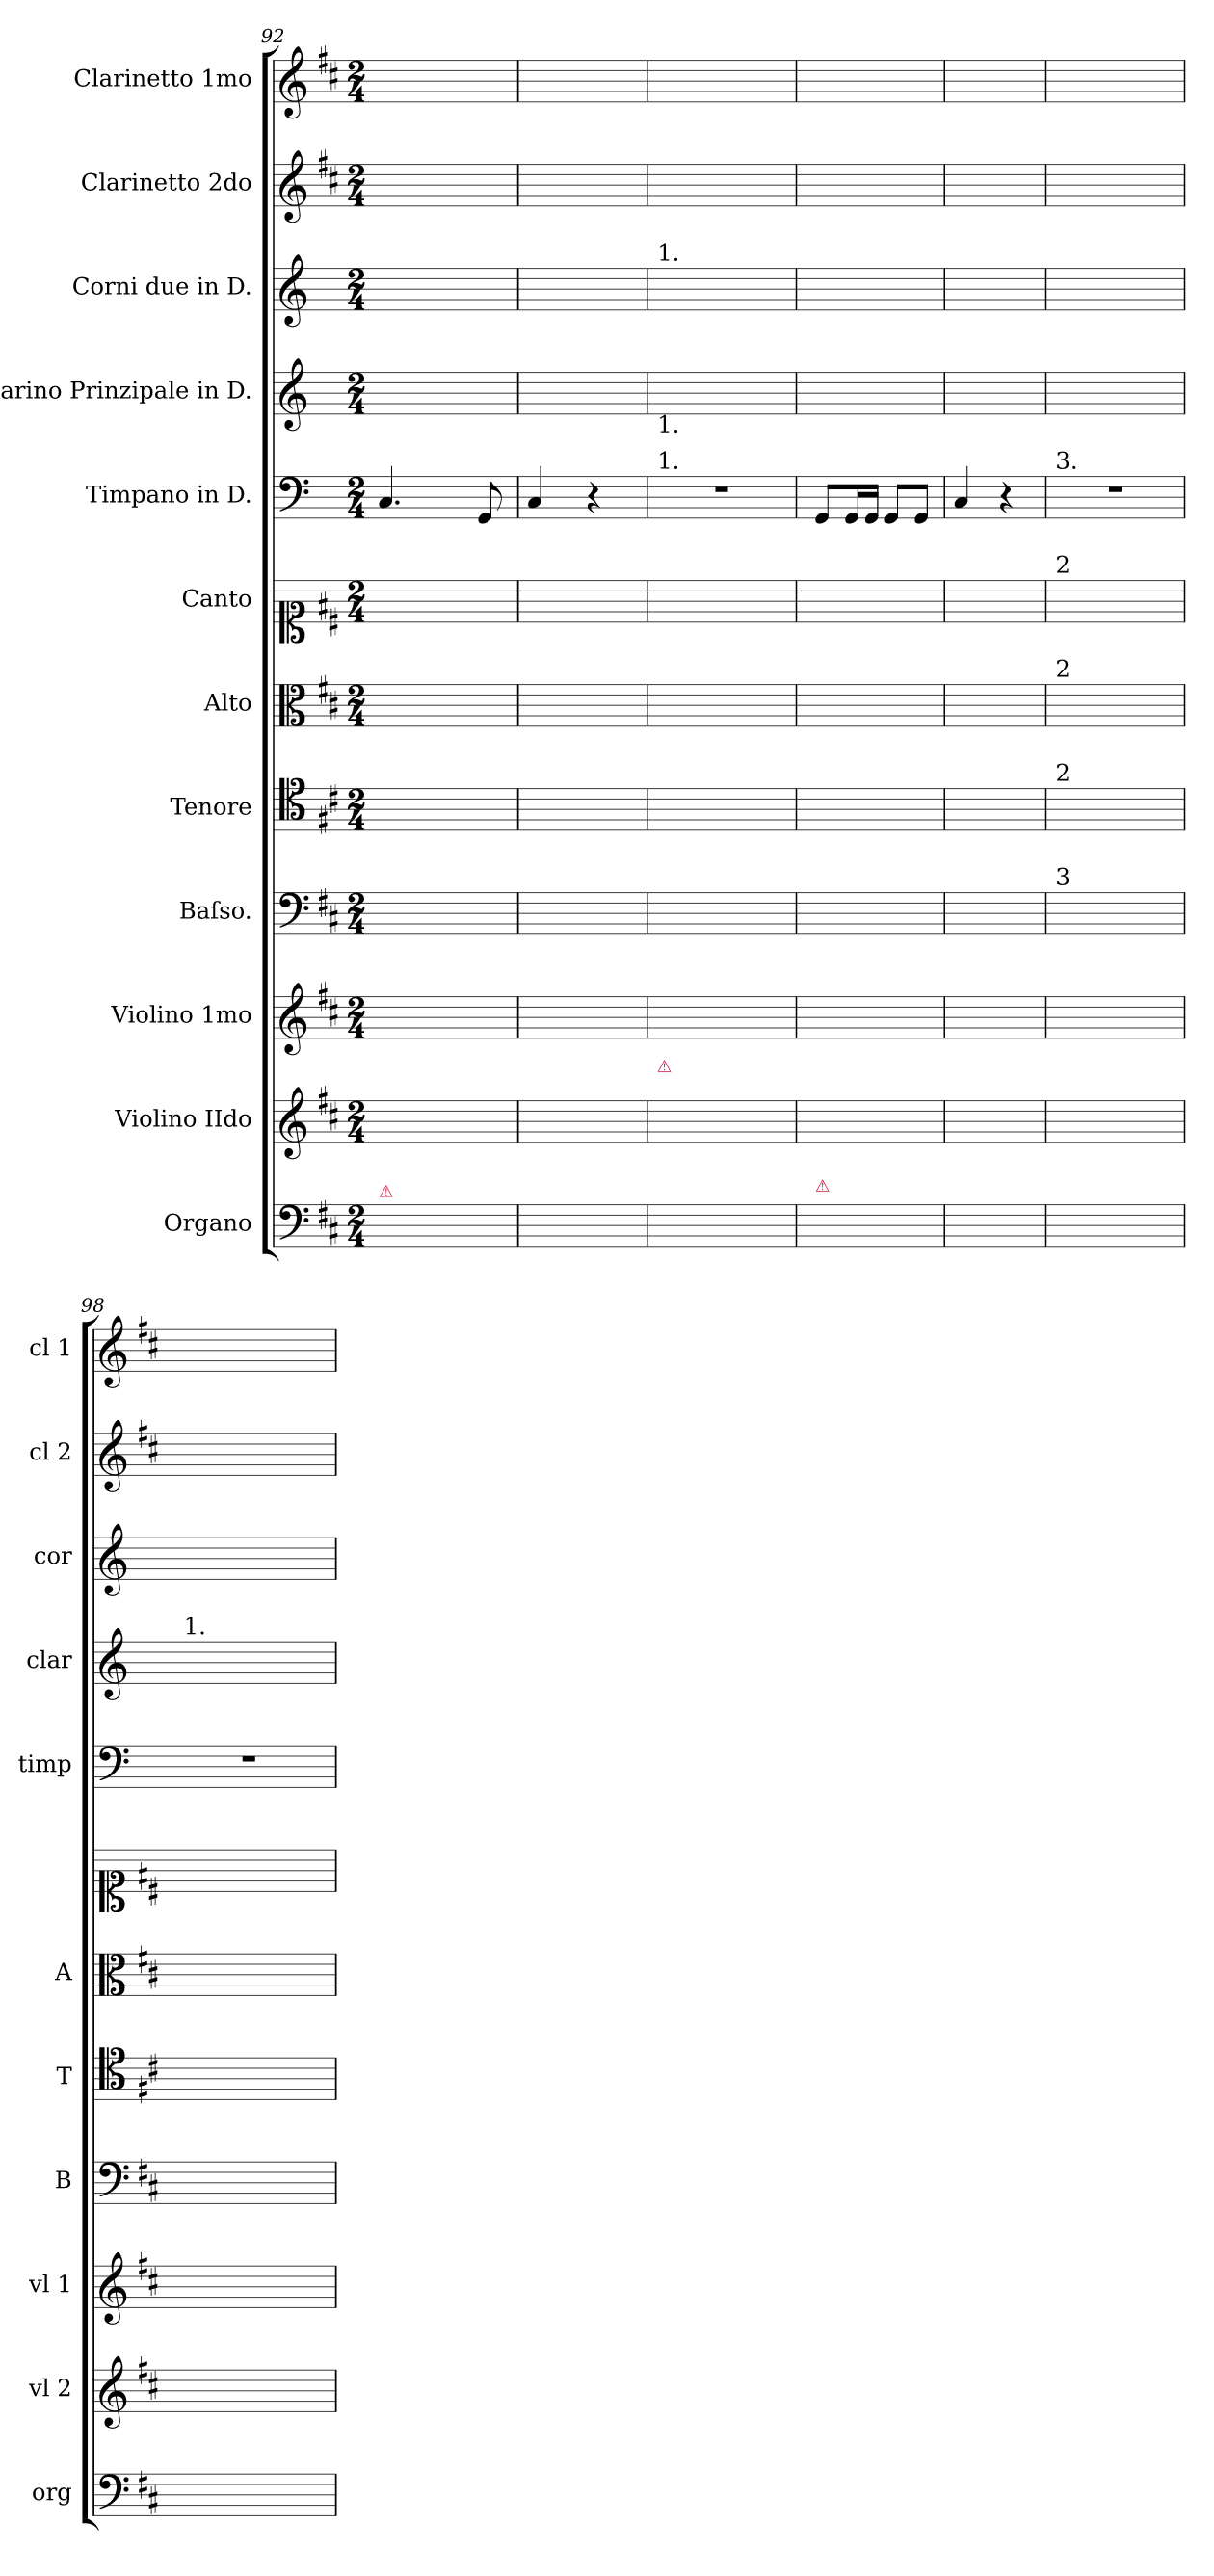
**kern	**kern	**kern	**kern	**kern	**kern	**kern	**kern	**kern	**kern	**kern	**kern
*part12	*part11	*part10	*part9	*part8	*part7	*part6	*part5	*part4	*part3	*part2	*part1
*staff12	*staff11	*staff10	*staff9	*staff8	*staff7	*staff6	*staff5	*staff4	*staff3	*staff2	*staff1
*I"Organo	*I"Violino IIdo	*I"Violino 1mo	*I"Baſso.	*I"Tenore	*I"Alto	*I"Canto	*I"Timpano in D.	*I"Clarino Prinzipale in D.	*I"Corni due in D.	*I"Clarinetto 2do	*I"Clarinetto 1mo
*I'org	*I'vl 2	*I'vl 1	*I'B	*I'T	*I'A	*	*I'timp	*I'clar	*I'cor	*I'cl 2	*I'cl 1
*clefF4	*clefG2	*clefG2	*clefF4	*clefC4	*clefC3	*clefC1	*clefF4	*clefG2	*clefG2	*clefG2	*clefG2
*	*	*	*	*	*	*	*	*ITrd-1c-2	*ITrd6c10	*	*
*k[f#c#]	*k[f#c#]	*k[f#c#]	*k[f#c#]	*k[f#c#]	*k[f#c#]	*k[f#c#]	*k[]	*k[f#c#]	*k[f#c#]	*k[f#c#]	*k[f#c#]
*D:	*D:	*D:	*D:	*D:	*D:	*D:	*	*	*	*D:	*D:
*M2/4	*M2/4	*M2/4	*M2/4	*M2/4	*M2/4	*M2/4	*M2/4	*M2/4	*M2/4	*M2/4	*M2/4
=92	=92	=92	=92	=92	=92	=92	=92	=92	=92	=92	=92
*	*	*	*	*	*	*	*	*	*^	*	*
!LO:TX:a:color=crimson:t=⚠	!	!	!	!	!	!	!	!	!	!	!	!
8D\Lyy	4.f#/yy	4.dd\yy	8D\Lyy	4A\yy	4.f#\yy	4.dd\yy	4.C/	8dyy/ 8ddyy/L	4.d/yy	4.F#\yy	4.f#/yy	4.dd\yy
8F#\yy	.	.	8F#\yy	.	.	.	.	16dyy/ 16ddyy/L	.	.	.	.
.	.	.	.	.	.	.	.	16dyy/ 16ddyy/JJ	.	.	.	.
8A\yy	.	.	8A\Jyy	4A\yy	.	.	.	8dyy/ 8ddyy/L	.	.	.	.
8AA/Jyy	16g/LLyy	(16ee\LLyy	8AA/yy	.	(16g\LLyy	(16ee\LLyy	8GG/	8Ayy/ 8ayy/J	8e/yy	8A\yy	(16g/LLyy	(16ee\LLyy
.	16e/JJyy	16cc#\JJyy)	.	.	16e\JJyy)	16cc#\JJyy)	.	.	.	.	16e/JJyy)	16cc#\JJyy)
=93	=93	=93	=93	=93	=93	=93	=93	=93	=93	=93	=93	=93
4D\yy	8f#/Lyy	8dd\Lyy	4D\yy	4A\yy	(8f#\Lyy	8dd\Lyy	4C/	4dyy/ 4ddyy/	4d/yy	4F#\yy	8f#/Lyy	8dd\Lyy
.	8g/yy	8bb\yy	.	.	8g\Jyy	8bb\yy	.	.	.	.	8g/yy	8bb\yy
4ryy	8f#/yy	8aa\yy	4ryy	4ryy	8f#\Lyy	8aa\yy	4r	4ryy	4ryy	4ryy	8f#/yy	8aa\yy
.	8e/Jyy	8gg\Jyy	.	.	8e\Jyy)	8gg\Jyy	.	.	.	.	8e/Jyy	8gg\Jyy
*	*	*	*	*	*	*	*	*	*v	*v	*	*
=94	=94	=94	=94	=94	=94	=94	=94	=94	=94	=94	=94
!	!	!	!	!	!	!	!	!	!LO:TX:a:t=1.	!	!
!	!	!	!	!	!	!	!	!LO:TX:b:t=1.	!	!	!
!	!	!	!	!	!	!	!LO:TX:a:t=1.	!	!	!	!
!	!LO:TX:a:color=crimson:t=⚠	!	!	!	!	!	!	!	!	!	!
4ryy	8d/Lyy	4ff#\yy	4ryy	4ryy	(8d\Lyy	4ff#\yy	2r	2ryy	2ryy	4d/yy	4ff#\yy
.	8dd\Jyy	.	.	.	8dd\Jyy	.	.	.	.	.	.
8ryy	16cc#\LLyy	(16ee\LLyy	8ryy	8ryy	16cc#\LLyy	16ee\LLyy	.	.	.	4ryy	4ryy
.	16b\yy	16dd\yy	.	.	16b\yy	(16dd\yy	.	.	.	.	.
8G\yy	16a\yy	16cc#\yy	8G\yy	8B\yy	16a\yy	16cc#\yy)	.	.	.	.	.
.	16g\JJyy	16b\JJyy)	.	.	16g\JJyy)	16b\JJyy	.	.	.	.	.
=95	=95	=95	=95	=95	=95	=95	=95	=95	=95	=95	=95
*	*	*	*	*	*	*	*	*	*^	*	*
!LO:TX:a:color=crimson:t=⚠	!	!	!	!	!	!	!	!	!	!	!	!
8A\Lyy	4f#/yy	4a/yy	4A\yy	2A\yy	(4f#\yy	(4a\yy	8GG/L	8Ayy/ 8ayy/L	4a/yy	4f#\yy	4ff#X\yy	4aa\yy
8A\yy	.	.	.	.	.	.	16GG/L	16Ayy/ 16ayy/L	.	.	.	.
.	.	.	.	.	.	.	16GG/JJ	16Ayy/ 16ayy/JJ	.	.	.	.
8AA\yy	4e/yy	4g/yy	4AA/yy	.	4e\yy)	4g\yy)	8GG/L	8Ayy/ 8ayy/L	4g/yy	4e\yy	4ee\yy	4gg\yy
8AA\Jyy	.	.	.	.	.	.	8GG/J	8Ayy/ 8ayy/J	.	.	.	.
=96	=96	=96	=96	=96	=96	=96	=96	=96	=96	=96	=96	=96
4D\yy	4d/yy	4f#/yy	4D/yy	4A\yy	4d\yy	4f#/yy	4C/	4dyy/ 4ddyy/	4f#/yy	4d\yy	4dd\yy	4ff#\yy
4ryy	4ryy	4ryy	4ryy	4ryy	4ryy	4ryy	4r	4ryy	4ryy	4ryy	4ryy	4ryy
=97	=97	=97	=97	=97	=97	=97	=97	=97	=97	=97	=97	=97
!	!	!	!	!	!	!	!	!	!LO:TX:a:t=3.	!	!	!
!	!	!	!	!	!	!	!LO:TX:a:t=3.	!	!	!	!	!
!	!	!	!	!	!	!LO:TX:a:t=2	!	!	!	!	!	!
!	!	!	!	!	!LO:TX:a:t=2	!	!	!	!	!	!	!
!	!	!	!	!LO:TX:a:t=2	!	!	!	!	!	!	!	!
!	!	!	!LO:TX:a:t=3	!	!	!	!	!	!	!	!	!
*	*	*	*	*	*	*	*	*	*v	*v	*	*
2ryy	4ryy	4ryy	2ryy	2ryy	2ryy	2ryy	2r	8Ayy/ 8ayy/L	2ryy	4ryy	4ryy
.	.	.	.	.	.	.	.	16Ayy/ 16ayy/L	.	.	.
.	.	.	.	.	.	.	.	16Ayy/ 16ayy/JJ	.	.	.
.	8ryy	8ryy	.	.	.	.	.	4Ayy/ 4ayy/	.	8ryy	8ryy
.	8a/yy	8dd\yy	.	.	.	.	.	.	.	8dd\yy	8ff#\yy
=98	=98	=98	=98	=98	=98	=98	=98	=98	=98	=98	=98
!	!	!	!	!	!	!	!	!LO:TX:a:t=1.	!	!	!
2ryy	8.e/Lyy	8.cc#\Lyy	2ryy	2ryy	2ryy	2ryy	2r	2ryy	2ryy	(8.cc#X\Lyy	(8.ee\Lyy
.	32f#/LLyy	(32dd\LLyy	.	.	.	.	.	.	.	32dd\LLyy	32ff#\LLyy
.	32g/JJJyy	32ee\JJJyy)	.	.	.	.	.	.	.	32ee\JJJyy)	32gg\JJJyy)
.	4f#/yy	4dd\yy	.	.	.	.	.	.	.	8dd\yy	8ff#\yy
.	.	.	.	.	.	.	.	.	.	8ryy	8ryy
=	=	=	=	=	=	=	=	=	=	=	=
*-	*-	*-	*-	*-	*-	*-	*-	*-	*-	*-	*-
